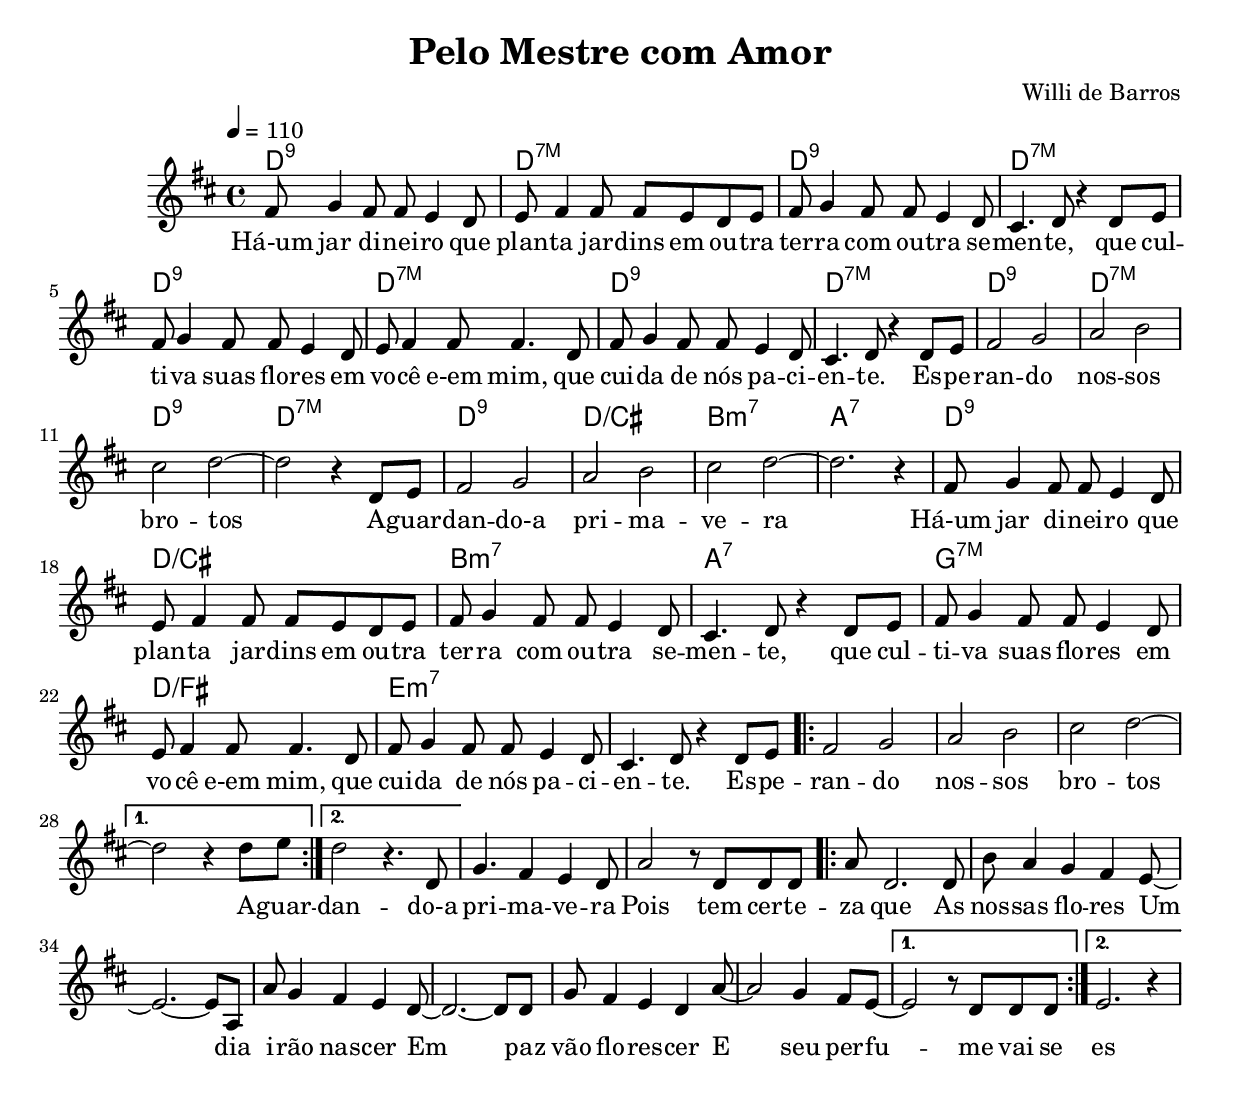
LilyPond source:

\header {
  title = \markup { "Pelo Mestre com Amor" }
  composer = "Willi de Barros"
}

melodia = \relative c' {
  \key d \major
  \time 4/4
  \tempo 4 = 110

  fis8 g4 fis8 fis8 e4 d8 e8 fis4 fis8 fis8 e8 d8 e8
  fis8 g4 fis8 fis8 e4 d8 cis4. d8 r4 d8 e8
  
  fis8 g4 fis8 fis8 e4 d8 e8 fis4 fis8 fis4. d8
  fis8 g4 fis8 fis8 e4 d8 cis4. d8 r4 d8 e8
  
 
  fis2 g2 a2 b2 cis2 d2~ d2 r4 d,8 e8

  fis2 g2 a2 b2 cis2  d2~  d2. r4

  
  fis,8 g4 fis8 fis8 e4 d8 e8 fis4 fis8 fis8 e8 d8 e8
  fis8 g4 fis8 fis8 e4 d8 cis4. d8 r4 d8 e8
  
  fis8 g4 fis8 fis8 e4 d8 e8 fis4 fis8 fis4. d8
  fis8 g4 fis8 fis8 e4 d8 cis4. d8 r4 d8 e8
  
  \repeat volta 2 {
  fis2 g2 a2 b2 cis2 d2~}
  \alternative {
    {d2 r4 d8 e8}
    {d2 r4. d,8}
  }
  g4. fis4 e4 d8 a'2 r8 d,8 d8 d8
  \repeat volta 2{
  a'8 d,2. d8 b'8 a4 g4 fis4 e8~ e2.~ e8 a,8
  a'8 g4 fis4 e4 d8~ d2.~ d8 d8 g8 fis4 e4 d4 a'8~
  a2 g4 fis8 e8~ }
  \alternative{
    {e2 r8 d8 d8 d8}
    {e2. r4}
  }
}




letra = \lyricmode {
  Há-um jar di -- nei -- ro que plan -- ta jar -- dins em ou -- tra 
  ter -- ra com ou -- tra se -- men -- te,
  
  que cul -- ti -- va suas flo -- res em vo -- cê e-em mim,
  que cui -- da de nós pa -- ci -- en -- te.
  
  Es -- pe -- ran -- do nos -- sos bro -- tos
  A -- guar -- dan -- do-a pri -- ma -- ve -- ra

  Há-um jar di -- nei -- ro que plan -- ta jar -- dins em ou -- tra 
  ter -- ra com ou -- tra se -- men -- te,
  
  que cul -- ti -- va suas flo -- res em vo -- cê e-em mim,
  que cui -- da de nós pa -- ci -- en -- te.
  
  Es -- pe -- ran -- do nos -- sos bro -- tos
  A -- guar -- dan -- do-a pri -- ma -- ve -- ra
  Pois tem cer -- te -- za que
  
  As nos -- sas flo -- res
  Um dia i -- rão nas -- cer
  Em paz vão flo -- res -- cer
  E seu per -- fu -- me vai se es -- pa -- lhar

  E se -- rá fes -- ta em ca -- da co -- ra -- ção
  Em que nas -- cer a flor
  Plan -- ta -- da pe -- lo mes -- tre com a -- 		mor

}

harmonia = \chordmode {
  \set majorSevenSymbol = \markup { 7M }
  
  
  d1:9 d:maj7 d:9 d:maj7 d:9 d:maj7 d:9 d:maj7 d:9 d:maj7 d:9 d:maj7
  
  d:9 d/cis b:m7 a:7 d:9 d/cis b:m7 a:7

  g:maj7 d/fis e:m7
  
}


\score {
    \new ChoirStaff <<
    \new ChordNames {
      \harmonia
    }

    \new Staff <<
      \new Voice = "melodia" { \melodia }
      \lyricsto "melodia" \new Lyrics \letra
      \set Staff.midiInstrument = #"acoustic grand"
    >>
  >>
  \layout {}
  \midi {}
}
